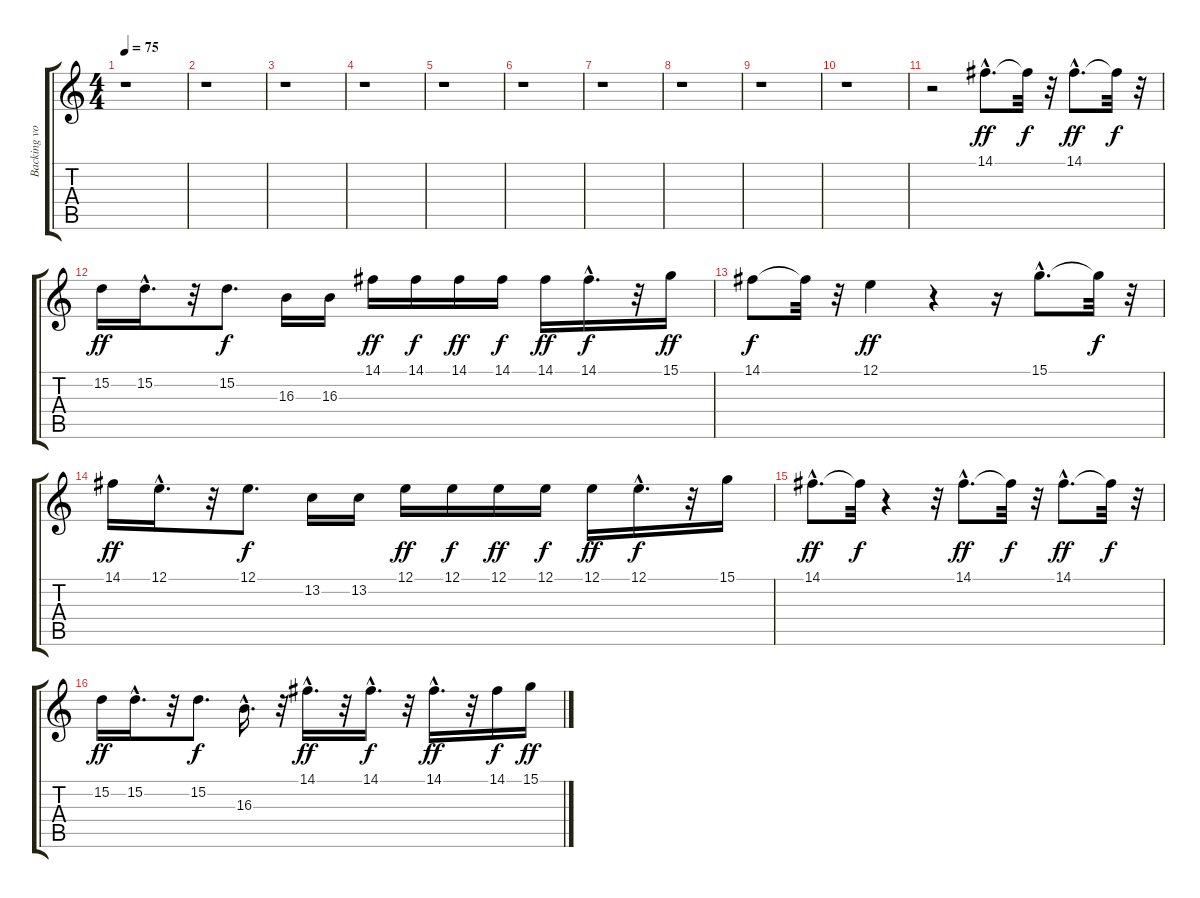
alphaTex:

\track ("Backing vocal" "Backing vo") {instrument flute}
\staff {score tabs}
\tuning (E4 B3 G3 D3 A2 E2) {hide}
\ts (4 4)
\tempo 75
\clef g2
\ks c
r.1{dy f} |
r.1 |
r.1 |
r.1 |
r.1 |
r.1 |
r.1 |
r.1 |
r.1 |
r.1 |
r.2 14.1{hac}.8{d dy ff volume 11 balance 7 instrument flute} 14.1{t}.32{dy f} r.32 14.1{hac}.8{d dy ff} 14.1{t}.32{dy f} r.32 |
15.2.16{dy ff} 15.2{hac}.16{d} r.32 15.2.8{d dy f} 16.3.16 16.3.16 14.1.16{dy ff} 14.1.16{dy f} 14.1.16{dy ff} 14.1.16{dy f} 14.1.16{dy ff} 14.1{hac}.16{d dy f} r.32 15.1.16{dy ff} |
14.1.8{dy f} 14.1{t}.32 r.32 12.1.4{dy ff} r.4 r.16 15.1{hac}.8{d} 15.1{t}.32{dy f} r.32 |
14.1.16{dy ff} 12.1{hac}.16{d} r.32 12.1.8{d dy f} 13.2.16 13.2.16 12.1.16{dy ff} 12.1.16{dy f} 12.1.16{dy ff} 12.1.16{dy f} 12.1.16{dy ff} 12.1{hac}.16{d dy f} r.32 15.1.16 |
14.1{hac}.8{d dy ff} 14.1{t}.32{dy f} r.4 r.32 14.1{hac}.8{d dy ff} 14.1{t}.32{dy f} r.32 14.1{hac}.8{d dy ff} 14.1{t}.32{dy f} r.32 |
15.2.16{dy ff} 15.2{hac}.16{d} r.32 15.2.8{d dy f} 16.3{hac}.16{d} r.32 14.1{hac}.16{d dy ff} r.32 14.1{hac}.16{d dy f} r.32 14.1{hac}.16{d dy ff} r.32 14.1.16{dy f} 15.1.16{dy ff}
